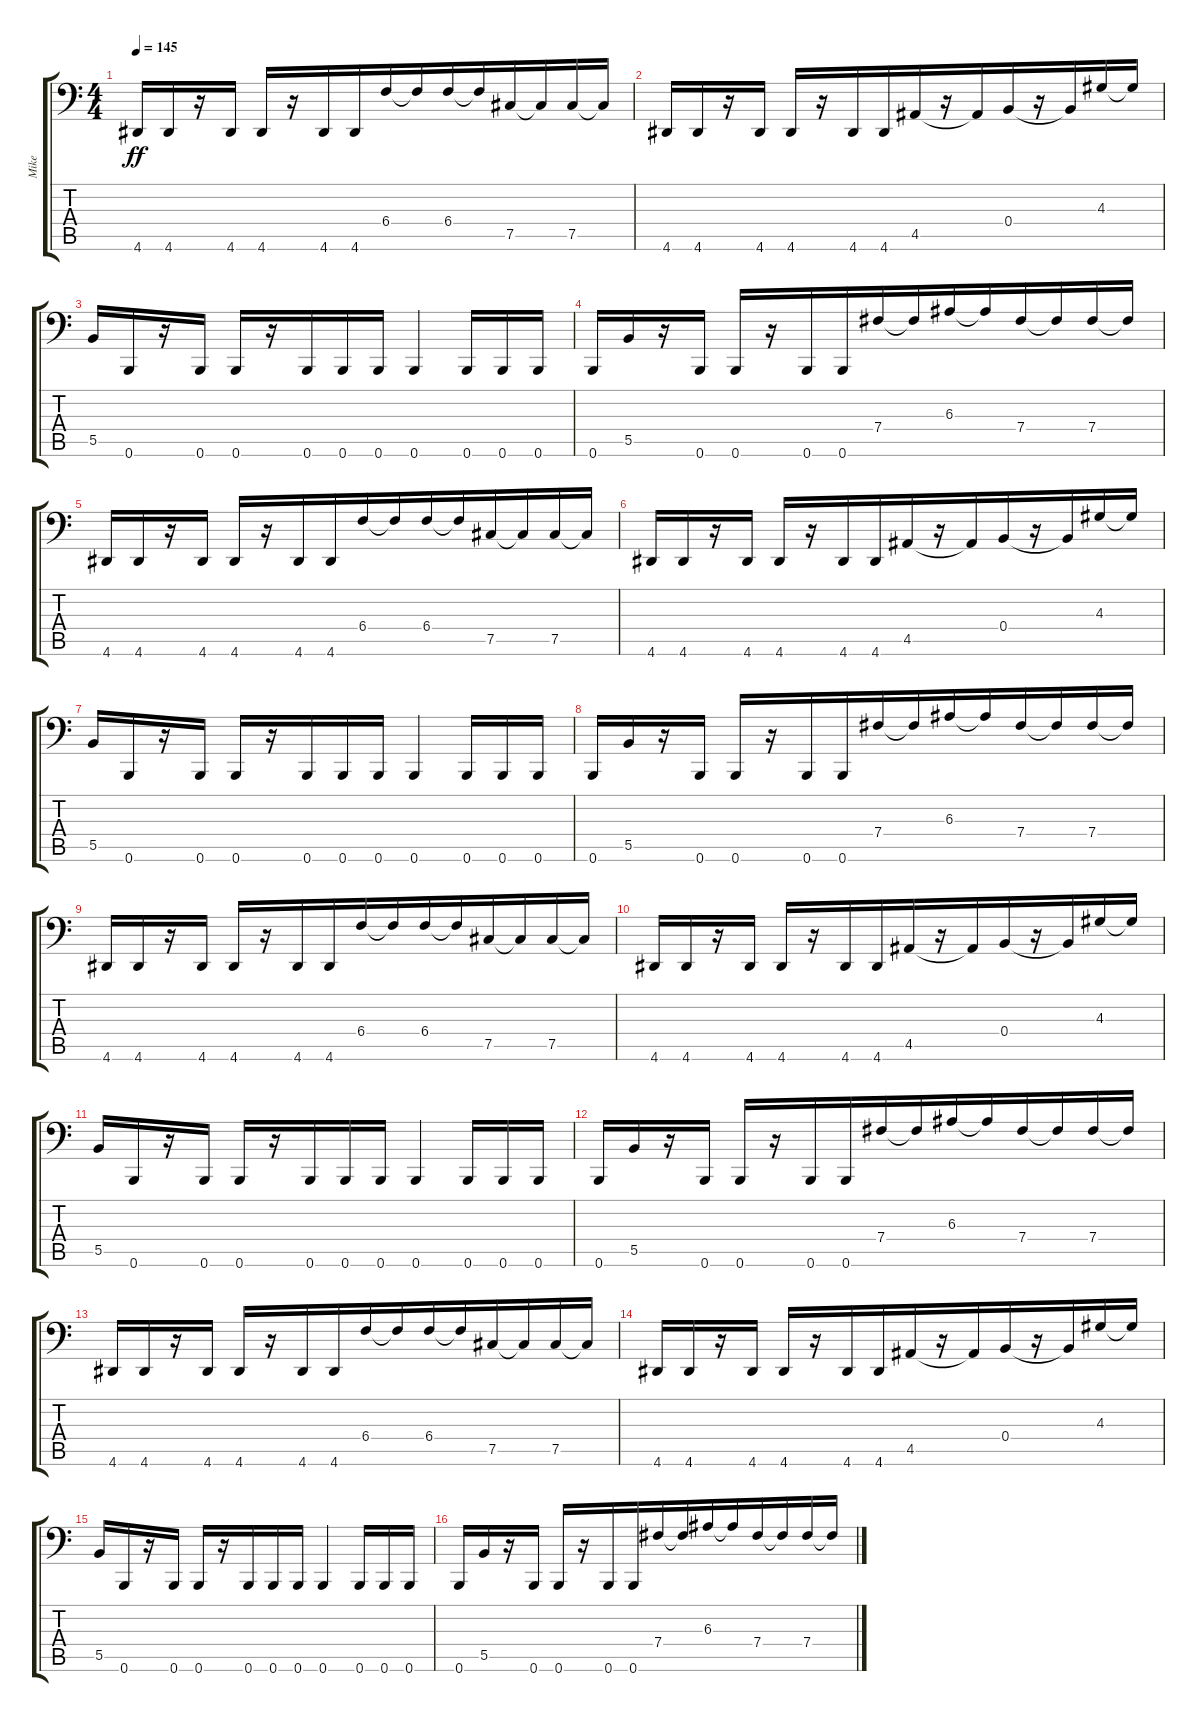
\track ("Mike " "Mike ") {instrument electricbasspick}
\staff {score tabs}
\tuning (Db3 Ab2 E2 B1 Gb1 B0) {hide}
\ts (4 4)
\tempo 145
\clef f4
\ks c
4.6.16{dy ff} 4.6.16{beam merge} r.16{beam merge} 4.6.16 4.6.16{beam merge} r.16 4.6.16 4.6.16{beam merge} 6.4.16 6.4{t}.16 6.4.16{beam merge} 6.4{t}.16{beam merge} 7.5.16{beam merge} 7.5{t}.16{beam merge} 7.5.16 7.5{t}.16 |
4.6.16 4.6.16{beam merge} r.16{beam merge} 4.6.16 4.6.16{beam merge} r.16 4.6.16 4.6.16{beam merge} 4.5.16 r.16 4.5{t}.16{beam merge} 0.4.16{beam merge} r.16{beam merge} 0.4{t}.16{beam merge} 4.3.16{beam merge} 4.3{t}.16 |
5.5.16 0.6.16{beam merge} r.16{beam merge} 0.6.16 0.6.16{beam merge} r.16 0.6.16 0.6.16{beam merge} 0.6.16{beam merge} 0.6.4{beam merge} 0.6.16 0.6.16{beam merge} 0.6.16 |
0.6.16 5.5.16{beam merge} r.16{beam merge} 0.6.16 0.6.16{beam merge} r.16 0.6.16 0.6.16{beam merge} 7.4.16 7.4{t}.16{beam merge} 6.3.16 6.3{t}.16{beam merge} 7.4.16 7.4{t}.16{beam merge} 7.4.16{beam merge} 7.4{t}.16 |
4.6.16 4.6.16{beam merge} r.16{beam merge} 4.6.16 4.6.16{beam merge} r.16 4.6.16 4.6.16{beam merge} 6.4.16 6.4{t}.16 6.4.16{beam merge} 6.4{t}.16{beam merge} 7.5.16{beam merge} 7.5{t}.16{beam merge} 7.5.16 7.5{t}.16 |
4.6.16 4.6.16{beam merge} r.16{beam merge} 4.6.16 4.6.16{beam merge} r.16 4.6.16 4.6.16{beam merge} 4.5.16 r.16 4.5{t}.16{beam merge} 0.4.16{beam merge} r.16{beam merge} 0.4{t}.16{beam merge} 4.3.16{beam merge} 4.3{t}.16 |
5.5.16 0.6.16{beam merge} r.16{beam merge} 0.6.16 0.6.16{beam merge} r.16 0.6.16 0.6.16{beam merge} 0.6.16{beam merge} 0.6.4{beam merge} 0.6.16 0.6.16{beam merge} 0.6.16 |
0.6.16 5.5.16{beam merge} r.16{beam merge} 0.6.16 0.6.16{beam merge} r.16 0.6.16 0.6.16{beam merge} 7.4.16 7.4{t}.16{beam merge} 6.3.16 6.3{t}.16{beam merge} 7.4.16 7.4{t}.16{beam merge} 7.4.16{beam merge} 7.4{t}.16 |
4.6.16 4.6.16{beam merge} r.16{beam merge} 4.6.16 4.6.16{beam merge} r.16 4.6.16 4.6.16{beam merge} 6.4.16 6.4{t}.16 6.4.16{beam merge} 6.4{t}.16{beam merge} 7.5.16{beam merge} 7.5{t}.16{beam merge} 7.5.16 7.5{t}.16 |
4.6.16 4.6.16{beam merge} r.16{beam merge} 4.6.16 4.6.16{beam merge} r.16 4.6.16 4.6.16{beam merge} 4.5.16 r.16 4.5{t}.16{beam merge} 0.4.16{beam merge} r.16{beam merge} 0.4{t}.16{beam merge} 4.3.16{beam merge} 4.3{t}.16 |
5.5.16 0.6.16{beam merge} r.16{beam merge} 0.6.16 0.6.16{beam merge} r.16 0.6.16 0.6.16{beam merge} 0.6.16{beam merge} 0.6.4{beam merge} 0.6.16 0.6.16{beam merge} 0.6.16 |
0.6.16 5.5.16{beam merge} r.16{beam merge} 0.6.16 0.6.16{beam merge} r.16 0.6.16 0.6.16{beam merge} 7.4.16 7.4{t}.16{beam merge} 6.3.16 6.3{t}.16{beam merge} 7.4.16 7.4{t}.16{beam merge} 7.4.16{beam merge} 7.4{t}.16 |
4.6.16 4.6.16{beam merge} r.16{beam merge} 4.6.16 4.6.16{beam merge} r.16 4.6.16 4.6.16{beam merge} 6.4.16 6.4{t}.16 6.4.16{beam merge} 6.4{t}.16{beam merge} 7.5.16{beam merge} 7.5{t}.16{beam merge} 7.5.16 7.5{t}.16 |
4.6.16 4.6.16{beam merge} r.16{beam merge} 4.6.16 4.6.16{beam merge} r.16 4.6.16 4.6.16{beam merge} 4.5.16 r.16 4.5{t}.16{beam merge} 0.4.16{beam merge} r.16{beam merge} 0.4{t}.16{beam merge} 4.3.16{beam merge} 4.3{t}.16 |
5.5.16 0.6.16{beam merge} r.16{beam merge} 0.6.16 0.6.16{beam merge} r.16 0.6.16 0.6.16{beam merge} 0.6.16{beam merge} 0.6.4{beam merge} 0.6.16 0.6.16{beam merge} 0.6.16 |
0.6.16 5.5.16{beam merge} r.16{beam merge} 0.6.16 0.6.16{beam merge} r.16 0.6.16 0.6.16{beam merge} 7.4.16 7.4{t}.16{beam merge} 6.3.16 6.3{t}.16{beam merge} 7.4.16 7.4{t}.16{beam merge} 7.4.16{beam merge} 7.4{t}.16
